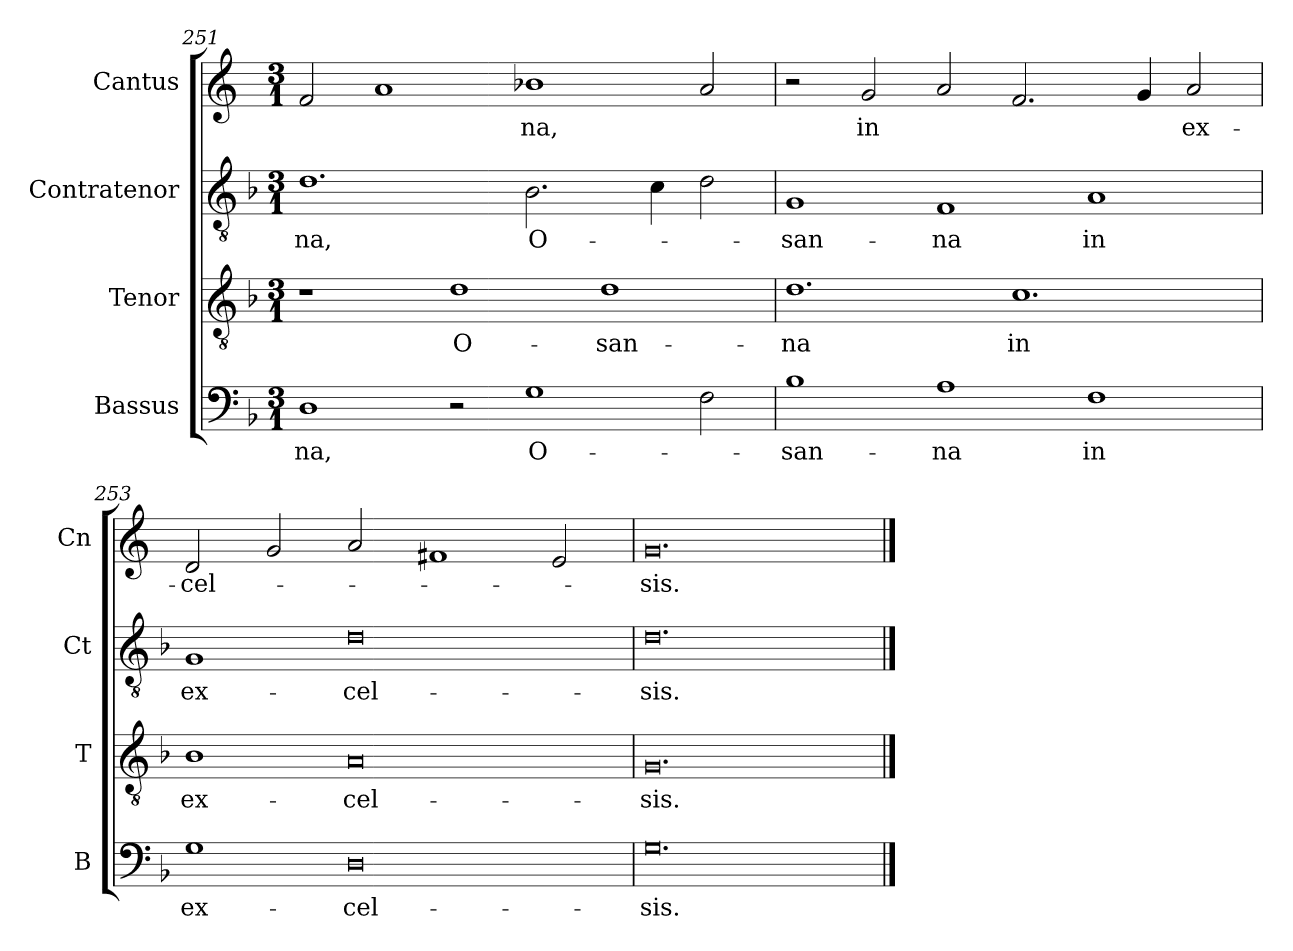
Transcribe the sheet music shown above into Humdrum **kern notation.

**kern	**text	**kern	**text	**kern	**text	**kern	**text
*part4	*part4	*part3	*part3	*part2	*part2	*part1	*part1
*staff4	*staff4	*staff3	*staff3	*staff2	*staff2	*staff1	*staff1
*I"Bassus	*	*I"Tenor	*	*I"Contratenor	*	*I"Cantus	*
*I'B	*	*I'T	*	*I'Ct	*	*I'Cn	*
*clefF4	*	*clefGv2	*	*clefGv2	*	*clefG2	*
*k[b-]	*	*k[b-]	*	*k[b-]	*	*k[]	*
*M3/1	*	*M3/1	*	*M3/1	*	*M3/1	*
=251	=251	=251	=251	=251	=251	=251	=251
1D	-na,	1r	.	1.d	-na,	2f/	.
.	.	.	.	.	.	1a	.
2r	.	1d	O-	.	.	.	.
1G	O-	.	.	2.B-\	O-	1b-X	-na,
.	.	1d	-san-	.	.	.	.
.	.	.	.	4c\	.	.	.
2F\	.	.	.	2d\	.	2a/	.
=252	=252	=252	=252	=252	=252	=252	=252
1B-	-san-	1.d	-na	1G	-san-	2r	.
.	.	.	.	.	.	2g/	in
1A	-na	.	.	1F	-na	2a/	.
.	.	1.c	in	.	.	2.f/	.
1F	in	.	.	1A	in	.	.
.	.	.	.	.	.	4g/	.
.	.	.	.	.	.	2a/	ex-
=253	=253	=253	=253	=253	=253	=253	=253
1G	ex-	1B-	ex-	1G	ex-	2d/	-cel-
.	.	.	.	.	.	2g/	.
0D	-cel-	0A	-cel-	0d	-cel-	2a/	.
.	.	.	.	.	.	1f#X	.
.	.	.	.	.	.	2e/	.
=254	=254	=254	=254	=254	=254	=254	=254
0.G	-sis.	0.G	-sis.	0.d	-sis.	0.g	-sis.
==	==	==	==	==	==	==	==
*-	*-	*-	*-	*-	*-	*-	*-
